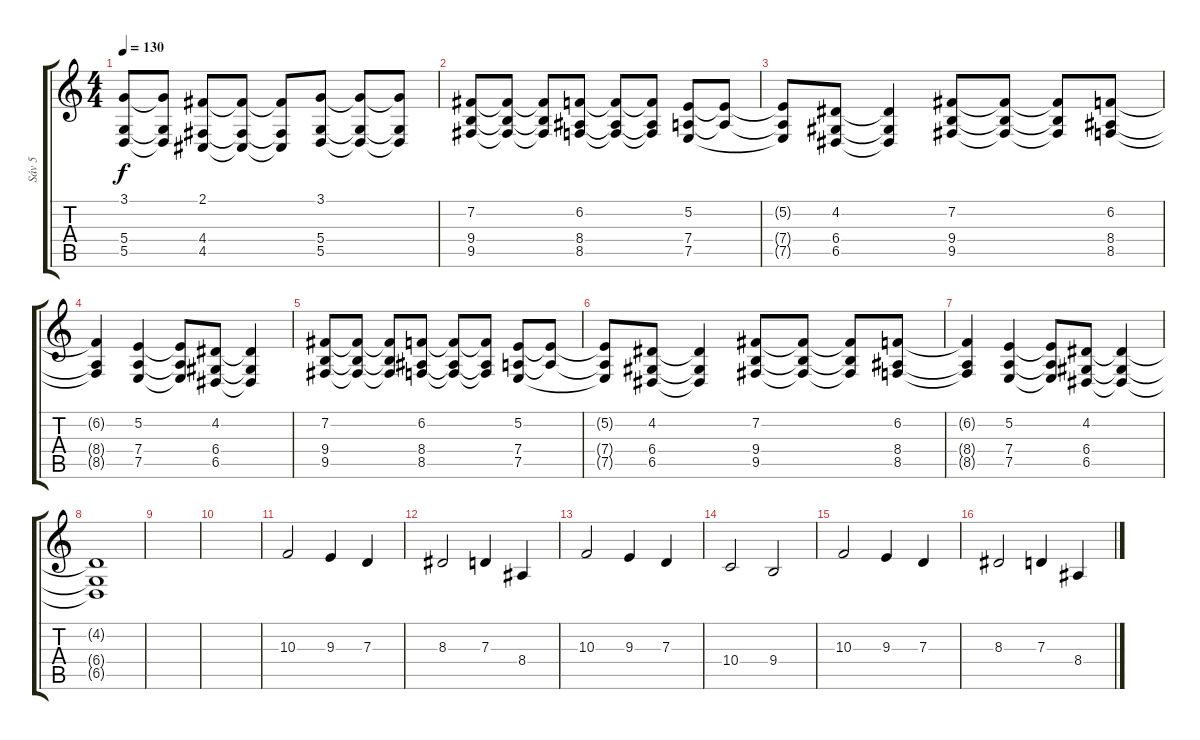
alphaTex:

\track ("Sáv 5" "Sáv 5") {instrument choiraahs}
\staff {score tabs}
\tuning (E4 B3 G3 D3 A2 E2) {hide}
\ts (4 4)
\tempo 130
\clef g2
\ks c
(3.1{t} 5.4{t} 5.5{t}).8{dy f} (3.1{t} 5.4{t} 5.5{t}).8 (2.1 4.4 4.5).8 (2.1{t} 4.4{t} 4.5{t}).8 (2.1{t} 4.4{t} 4.5{t}).8 (3.1 5.4 5.5).8 (3.1{t} 5.4{t} 5.5{t}).8 (3.1{t} 5.4{t} 5.5{t}).8 |
(7.2 9.4 9.5).8 (7.2{t} 9.4{t} 9.5{t}).8 (7.2{t} 9.4{t} 9.5{t}).8 (6.2 8.4 8.5).8 (6.2{t} 8.4{t} 8.5{t}).8 (6.2{t} 8.4{t} 8.5{t}).8 (5.2 7.4 7.5).8 (5.2{t} 7.4{t}).8 |
(5.2{t} 7.4{t} 7.5{t}).8 (4.2 6.4 6.5).8 (4.2{t} 6.4{t} 6.5{t}).4 (7.2 9.4 9.5).8 (7.2{t} 9.4{t} 9.5{t}).8 (7.2{t} 9.4{t} 9.5{t}).8 (6.2 8.4 8.5).8 |
(6.2{t} 8.4{t} 8.5{t}).4 (5.2 7.4 7.5).4 (5.2{t} 7.4{t} 7.5{t}).8 (4.2 6.4 6.5).8 (4.2{t} 6.4{t} 6.5{t}).4 |
(7.2 9.4 9.5).8 (7.2{t} 9.4{t} 9.5{t}).8 (7.2{t} 9.4{t} 9.5{t}).8 (6.2 8.4 8.5).8 (6.2{t} 8.4{t} 8.5{t}).8 (6.2{t} 8.4{t} 8.5{t}).8 (5.2 7.4 7.5).8 (5.2{t} 7.4{t}).8 |
(5.2{t} 7.4{t} 7.5{t}).8 (4.2 6.4 6.5).8 (4.2{t} 6.4{t} 6.5{t}).4 (7.2 9.4 9.5).8 (7.2{t} 9.4{t} 9.5{t}).8 (7.2{t} 9.4{t} 9.5{t}).8 (6.2 8.4 8.5).8 |
(6.2{t} 8.4{t} 8.5{t}).4 (5.2 7.4 7.5).4 (5.2{t} 7.4{t} 7.5{t}).8 (4.2 6.4 6.5).8 (4.2{t} 6.4{t} 6.5{t}).4 |
(4.2{t} 6.4{t} 6.5{t}).1 |
|
|
10.3.2 9.3.4 7.3.4 |
8.3.2 7.3.4 8.4.4 |
10.3.2 9.3.4 7.3.4 |
10.4.2 9.4.2 |
10.3.2 9.3.4 7.3.4 |
8.3.2 7.3.4 8.4.4
